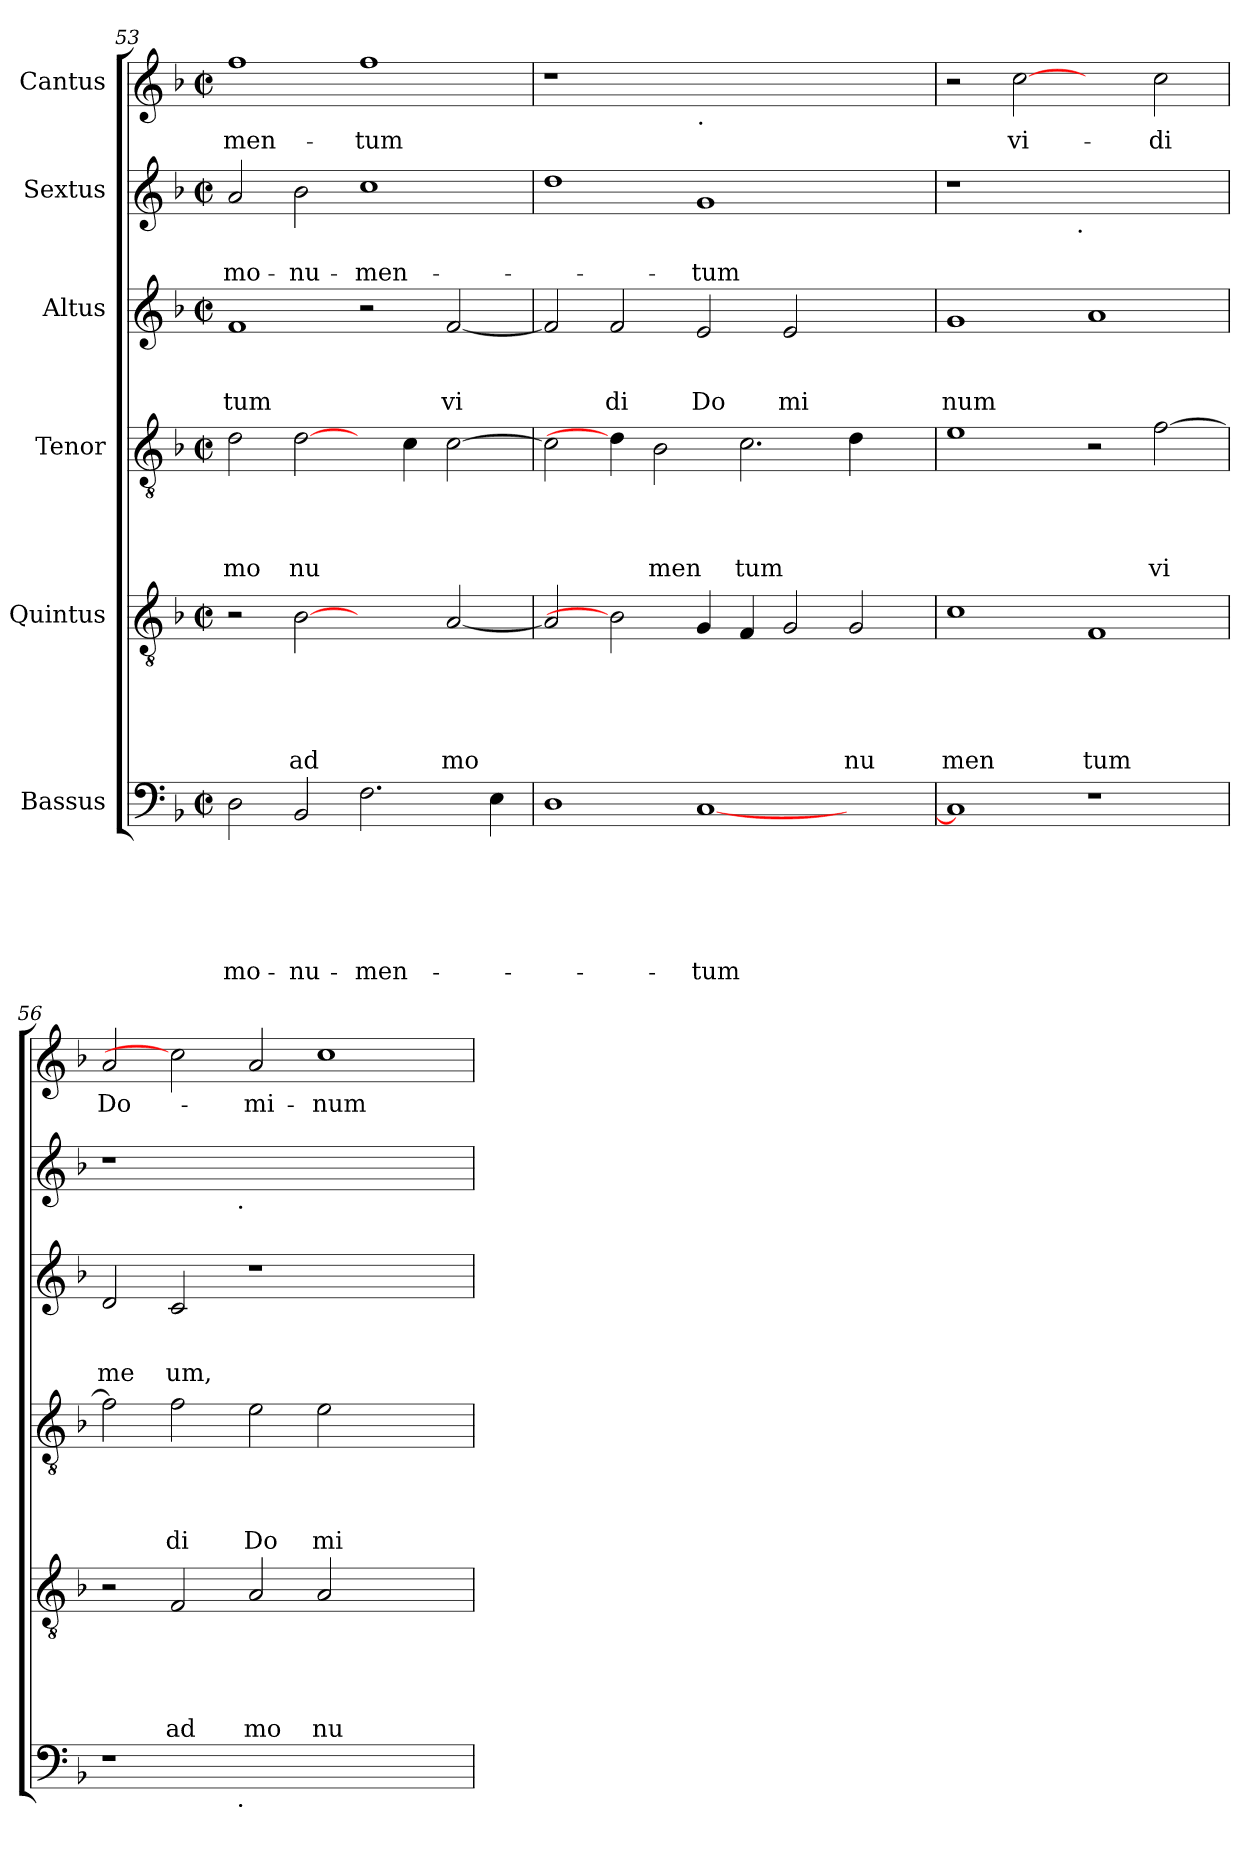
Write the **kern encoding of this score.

**kern	**text	**text	**text	**text	**text	**text	**kern	**text	**text	**text	**text	**text	**kern	**text	**text	**text	**text	**kern	**text	**text	**text	**kern	**text	**text	**kern	**text
*part6	*part6	*part6	*part6	*part6	*part6	*part6	*part5	*part5	*part5	*part5	*part5	*part5	*part4	*part4	*part4	*part4	*part4	*part3	*part3	*part3	*part3	*part2	*part2	*part2	*part1	*part1
*staff6	*staff6	*staff6	*staff6	*staff6	*staff6	*staff6	*staff5	*staff5	*staff5	*staff5	*staff5	*staff5	*staff4	*staff4	*staff4	*staff4	*staff4	*staff3	*staff3	*staff3	*staff3	*staff2	*staff2	*staff2	*staff1	*staff1
*I"Bassus	*	*	*	*	*	*	*I"Quintus	*	*	*	*	*	*I"Tenor	*	*	*	*	*I"Altus	*	*	*	*I"Sextus	*	*	*I"Cantus	*
*clefF4	*	*	*	*	*	*	*clefGv2	*	*	*	*	*	*clefGv2	*	*	*	*	*clefG2	*	*	*	*clefG2	*	*	*clefG2	*
*k[b-]	*	*	*	*	*	*	*k[b-]	*	*	*	*	*	*k[b-]	*	*	*	*	*k[b-]	*	*	*	*k[b-]	*	*	*k[b-]	*
*F:	*	*	*	*	*	*	*F:	*	*	*	*	*	*F:	*	*	*	*	*F:	*	*	*	*F:	*	*	*F:	*
*M2/2	*	*	*	*	*	*	*M2/2	*	*	*	*	*	*M2/2	*	*	*	*	*M2/2	*	*	*	*M2/2	*	*	*M2/2	*
*met(c|)	*	*	*	*	*	*	*met(c|)	*	*	*	*	*	*met(c|)	*	*	*	*	*met(c|)	*	*	*	*met(c|)	*	*	*met(c|)	*
=53	=53	=53	=53	=53	=53	=53	=53	=53	=53	=53	=53	=53	=53	=53	=53	=53	=53	=53	=53	=53	=53	=53	=53	=53	=53	=53
!	!	!	!	!	!	!LO:LY:b	!	!	!	!	!	!	!	!	!	!	!LO:LY:b	!	!	!	!LO:LY:b	!	!	!LO:LY:b	!	!LO:LY:b
2D\	.	.	.	.	.	mo-	2r	.	.	.	.	.	2d\	.	.	.	mo	1f	.	.	tum	2a/	.	mo-	1ff	-men-
!	!	!	!	!	!	!LO:LY:b	!	!	!	!	!	!LO:LY:b	!	!	!	!	!LO:LY:b	!	!	!	!	!	!	!LO:LY:b	!	!
2BB-/	.	.	.	.	.	-nu-	[2B-	.	.	.	.	ad	[2d\	.	.	.	nu	.	.	.	.	2b-\	.	-nu-	.	.
!	!	!	!	!	!	!LO:LY:b	!	!	!	!	!	!	!	!	!	!	!	!	!	!	!	!	!	!LO:LY:b	!	!LO:LY:b
2.F\	.	.	.	.	.	-men-	2ryy	.	.	.	.	.	4ryy	.	.	.	.	2r	.	.	.	1cc	.	-men-	1ff	-tum
.	.	.	.	.	.	.	.	.	.	.	.	.	4c\	.	.	.	.	.	.	.	.	.	.	.	.	.
!	!	!	!	!	!	!	!	!	!	!	!	!LO:LY:b	!	!	!	!	!	!	!	!	!LO:LY:b	!	!	!	!	!
.	.	.	.	.	.	.	[<2A/	.	.	.	.	mo	[>2c\	.	.	.	.	[<2f/	.	.	vi	.	.	.	.	.
4E\	.	.	.	.	.	.	.	.	.	.	.	.	.	.	.	.	.	.	.	.	.	.	.	.	.	.
=54	=54	=54	=54	=54	=54	=54	=54	=54	=54	=54	=54	=54	=54	=54	=54	=54	=54	=54	=54	=54	=54	=54	=54	=54	=54	=54
1D	.	.	.	.	.	.	2A/]	.	.	.	.	.	2c\]	.	.	.	.	2f/]	.	.	.	1dd	.	.	1r	.
!	!	!	!	!	!	!	!	!	!	!	!	!	!	!	!	!	!	!	!	!	!LO:LY:b	!	!	!	!	!
.	.	.	.	.	.	.	2B-]	.	.	.	.	.	4d\]	.	.	.	.	2f/	.	.	di	.	.	.	.	.
!	!	!	!	!	!	!	!	!	!	!	!	!	!	!	!	!	!LO:LY:b	!	!	!	!	!	!	!	!	!
.	.	.	.	.	.	.	.	.	.	.	.	.	2B-\	.	.	.	men	.	.	.	.	.	.	.	.	.
!	!	!	!	!	!	!	!	!	!	!	!	!	!	!	!	!	!	!	!	!	!	!	!	!	!LO:TX:b:t=.	!
!	!	!	!	!	!	!LO:LY:b	!	!	!	!	!	!	!	!	!	!	!	!	!	!	!LO:LY:b	!	!	!LO:LY:b	!	!
[<1C	.	.	.	.	.	-tum	4G/	.	.	.	.	.	.	.	.	.	.	2e/	.	.	Do	1g	.	-tum	1.ryy	.
!	!	!	!	!	!	!	!	!	!	!	!	!	!	!	!	!	!LO:LY:b	!	!	!	!	!	!	!	!	!
.	.	.	.	.	.	.	4F/	.	.	.	.	.	2.c\	.	.	.	tum	.	.	.	.	.	.	.	.	.
!	!	!	!	!	!	!	!	!	!	!	!	!	!	!	!	!	!	!	!	!	!LO:LY:b	!	!	!	!	!
.	.	.	.	.	.	.	2G/	.	.	.	.	.	.	.	.	.	.	2e/	.	.	mi	.	.	.	.	.
!	!	!	!	!	!	!	!	!	!	!	!	!LO:LY:b	!	!	!	!	!	!	!	!	!	!	!	!	!	!
2ryy	.	.	.	.	.	.	2G/	.	.	.	.	nu	4d\	.	.	.	.	2ryy	.	.	.	2ryy	.	.	.	.
.	.	.	.	.	.	.	.	.	.	.	.	.	4ryy	.	.	.	.	.	.	.	.	.	.	.	.	.
=55	=55	=55	=55	=55	=55	=55	=55	=55	=55	=55	=55	=55	=55	=55	=55	=55	=55	=55	=55	=55	=55	=55	=55	=55	=55	=55
!	!	!	!	!	!	!	!	!	!	!	!	!LO:LY:b	!	!	!	!	!	!	!	!	!LO:LY:b	!	!	!	!	!
*	*	*	*	*	*	*	*	*	*	*	*	*	*	*	*	*	*	*	*	*	*	*^	*	*	*	*
1C]	.	.	.	.	.	.	1c	.	.	.	.	men	1e	.	.	.	.	1g	.	.	num	1r	2ryy	.	.	2r	.
!	!	!	!	!	!	!	!	!	!	!	!	!	!	!	!	!	!	!	!	!	!	!	!	!	!	!	!LO:LY:b
.	.	.	.	.	.	.	.	.	.	.	.	.	.	.	.	.	.	.	.	.	.	.	4...ryy	.	.	[2cc	vi-
!	!	!	!	!	!	!	!	!	!	!	!	!	!	!	!	!	!	!	!	!	!	!	!LO:TX:b:t=.	!	!	!	!
.	.	.	.	.	.	.	.	.	.	.	.	.	.	.	.	.	.	.	.	.	.	.	1ryy	.	.	.	.
!	!	!	!	!	!	!	!	!	!	!	!	!LO:LY:b	!	!	!	!	!	!	!	!	!	!	!	!	!	!	!
1r	.	.	.	.	.	.	1F	.	.	.	.	tum	2r	.	.	.	.	1a	.	.	.	1ryy	.	.	.	2ryy	.
!	!	!	!	!	!	!	!	!	!	!	!	!	!	!	!	!	!LO:LY:b	!	!	!	!	!	!	!	!	!	!LO:LY:b
.	.	.	.	.	.	.	.	.	.	.	.	.	[>2f\	.	.	.	vi	.	.	.	.	.	.	.	.	2cc\	-di
.	.	.	.	.	.	.	.	.	.	.	.	.	.	.	.	.	.	.	.	.	.	.	32ryy	.	.	.	.
=56	=56	=56	=56	=56	=56	=56	=56	=56	=56	=56	=56	=56	=56	=56	=56	=56	=56	=56	=56	=56	=56	=56	=56	=56	=56	=56	=56
!	!	!	!	!	!	!	!	!	!	!	!	!	!	!	!	!	!	!	!	!	!LO:LY:b	!	!	!	!	!	!LO:LY:b
*^	*	*	*	*	*	*	*	*	*	*	*	*	*	*	*	*	*	*	*	*	*	*	*	*	*	*	*
1r	2ryy	.	.	.	.	.	.	2r	.	.	.	.	.	2f\]	.	.	.	.	2d/	.	.	me	1r	2ryy	.	.	2a/	Do-
!	!	!	!	!	!	!	!	!	!	!	!	!	!LO:LY:b	!	!	!	!	!LO:LY:b	!	!	!	!LO:LY:b	!	!	!	!	!	!
.	4...ryy	.	.	.	.	.	.	2F/	.	.	.	.	ad	2f\	.	.	.	di	2c/	.	.	um,	.	4...ryy	.	.	2cc]	.
!	!	!	!	!	!	!	!	!	!	!	!	!	!	!	!	!	!	!	!	!	!	!	!	!LO:TX:b:t=.	!	!	!	!
!	!LO:TX:b:t=.	!	!	!	!	!	!	!	!	!	!	!	!	!	!	!	!	!	!	!	!	!	!	!	!	!	!	!
.	1ryy	.	.	.	.	.	.	.	.	.	.	.	.	.	.	.	.	.	.	.	.	.	.	1ryy	.	.	.	.
!	!	!	!	!	!	!	!	!	!	!	!	!	!LO:LY:b	!	!	!	!	!LO:LY:b	!	!	!	!	!	!	!	!	!	!LO:LY:b
1.ryy	.	.	.	.	.	.	.	2A/	.	.	.	.	mo	2e\	.	.	.	Do	1r	.	.	.	1.ryy	.	.	.	2a/	-mi-
!	!	!	!	!	!	!	!	!	!	!	!	!	!LO:LY:b	!	!	!	!	!LO:LY:b	!	!	!	!	!	!	!	!	!	!LO:LY:b
.	.	.	.	.	.	.	.	2A/	.	.	.	.	nu	2e\	.	.	.	mi	.	.	.	.	.	.	.	.	1cc	-num
.	2ryy	.	.	.	.	.	.	.	.	.	.	.	.	.	.	.	.	.	.	.	.	.	.	2ryy	.	.	.	.
.	.	.	.	.	.	.	.	2ryy	.	.	.	.	.	2ryy	.	.	.	.	2ryy	.	.	.	.	.	.	.	.	.
.	32ryy	.	.	.	.	.	.	.	.	.	.	.	.	.	.	.	.	.	.	.	.	.	.	32ryy	.	.	.	.
*v	*v	*	*	*	*	*	*	*	*	*	*	*	*	*	*	*	*	*	*	*	*	*	*v	*v	*	*	*	*
=	=	=	=	=	=	=	=	=	=	=	=	=	=	=	=	=	=	=	=	=	=	=	=	=	=	=
*-	*-	*-	*-	*-	*-	*-	*-	*-	*-	*-	*-	*-	*-	*-	*-	*-	*-	*-	*-	*-	*-	*-	*-	*-	*-	*-
